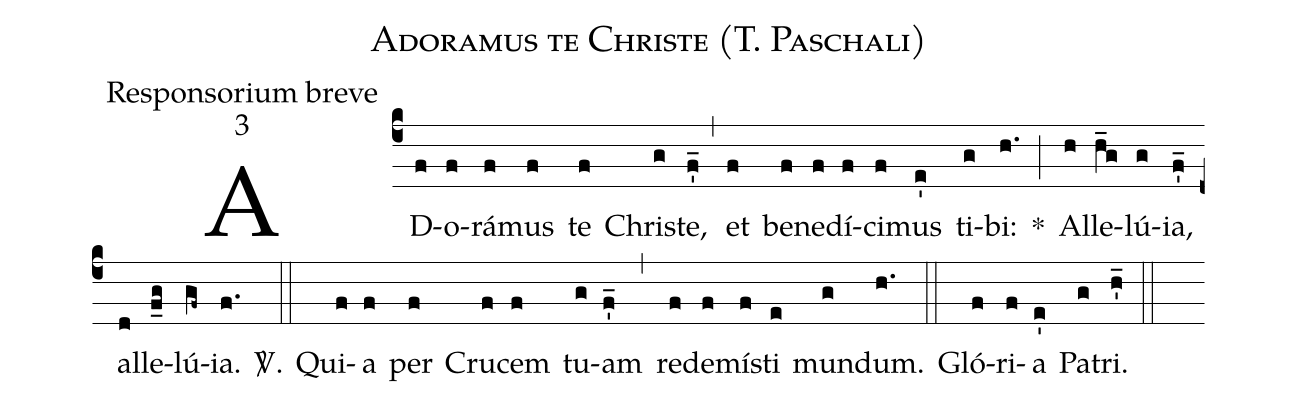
name:Adoramus te Christe (T. Paschali);
office-part:Responsorium breve;
mode:3;
%%
(c4) AD(f)o(f)rá(f)mus(f) te(f) Chri(g)ste,(f'_) (,) et(f) be(f)ne(f)dí(f)ci(f)mus(e') ti(g)bi:(h.) *(;) Al(h)le(h_g)lú(g)ia,(f'_) al(d)le(f_g)lú(gf~)ia.(f.) <sp>V/</sp>.(::) Qui(f)a(f) per(f) Cru(f)cem(f) tu(g)am(f'_) (,) re(f)de(f)mí(f)sti(e) mun(g)dum.(h.) (::) Gló(f)ri(f)a(e') Pa(g)tri.(h'_) (::)
